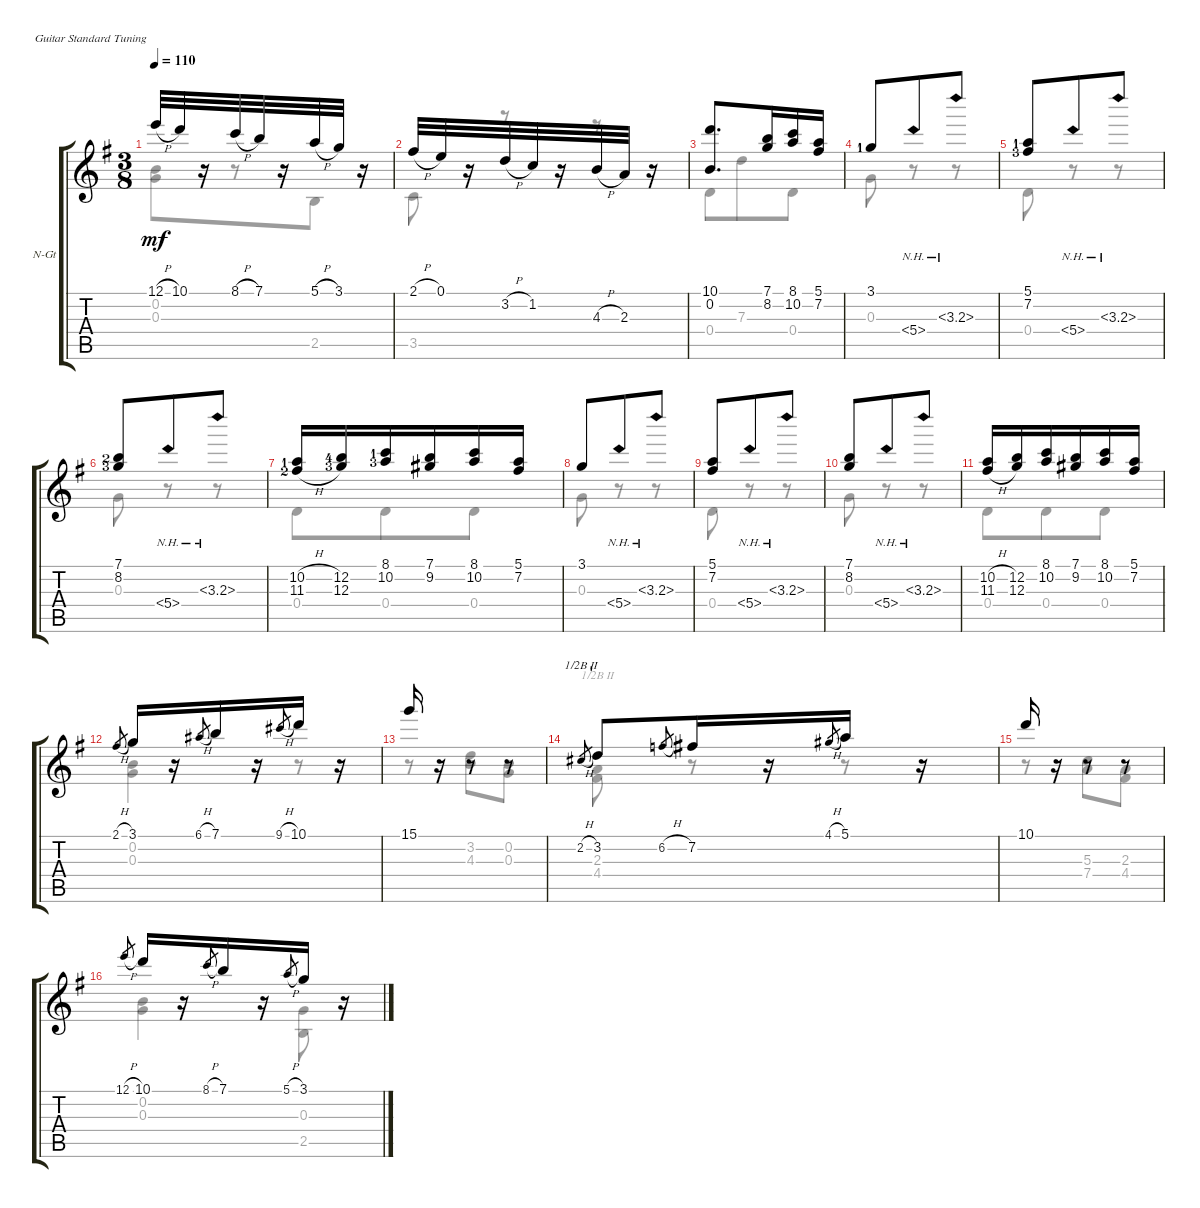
\defaultSystemsLayout 4
\bracketExtendMode groupsimilarinstruments
\firstSystemTrackNameOrientation horizontal
\otherSystemsTrackNameOrientation horizontal
\track ("Nylon Guitar" "N-Gt") {instrument acousticguitarnylon}
\staff {score tabs}
\tuning (E4 B3 G3 D3 A2 E2)
\voice
\ts (3 8)
\tempo 110
\clef g2
\ks g
12.1{h}.32{dy mf} 10.1.32 r.16 8.1{h}.32 7.1.32 r.16 5.1{h}.32 3.1.32 r.16 |
2.1{h}.32 0.1.32 r.16 3.2{h}.32 1.2.32 r.16 4.3{h}.32 2.3.32 r.16 |
(10.1 0.2).8{d} (7.1 8.2).16 (8.1 10.2).16 (5.1 7.2).16 |
3.1{lf 2}.8 5.4{nh}.8 3.3{nh}.8 |
(5.1{lf 2} 7.2{lf 4}).8 5.4{nh}.8 3.3{nh}.8 |
(7.1{lf 3} 8.2{lf 4}).8 5.4{nh}.8 3.3{nh}.8 |
(10.2{h lf 2} 11.3{h lf 3}).16 (12.2{lf 5} 12.3{lf 4}).16 (8.1{lf 2} 10.2{lf 4}).16 (7.1 9.2).16 (8.1 10.2).16 (5.1 7.2).16 |
3.1.8 5.4{nh}.8 3.3{nh}.8 |
(5.1 7.2).8 5.4{nh}.8 3.3{nh}.8 |
(7.1 8.2).8 5.4{nh}.8 3.3{nh}.8 |
(10.2{h} 11.3{h}).16 (12.2 12.3).16 (8.1 10.2).16 (7.1 9.2).16 (8.1 10.2).16 (5.1 7.2).16 |
2.1{h}.8{gr} 3.1.16 r.16 6.1{h}.8{gr} 7.1.16 r.16 9.1{h}.8{gr} 10.1.16 r.16 |
15.1.16 r.16 r.8 r.8 |
2.2{h}.8{gr barre (2 half)} 3.2.8{barre (2 half)} 6.2{h}.8{gr} 7.2.16 r.16 4.1{h}.8{gr} 5.1.16 r.16 |
10.1.16 r.16 r.8 r.8 |
12.1{h}.8{gr} 10.1.16 r.16 8.1{h}.8{gr} 7.1.16 r.16 5.1{h}.8{gr} 3.1.16 r.16
\voice
\clef g2
\ottava regular
\simile none
\ks g
(0.2 0.3).8{dy mf} r.8 2.5.8 |
3.5.8 r.8 r.8 |
0.4.8 7.3.8 0.4.8 |
0.3.8 r.8 r.8 |
0.4.8 r.8 r.8 |
0.3.8 r.8 r.8 |
0.4.8 0.4.8 0.4.8 |
0.3.8 r.8 r.8 |
0.4.8 r.8 r.8 |
0.3.8 r.8 r.8 |
0.4.8 0.4.8 0.4.8 |
(0.2 0.3).4 r.8 |
r.8 (4.3 3.2).8 (0.2 0.3).8 |
(2.3 4.4).8{barre (2 half)} r.8 r.8 |
r.8 (7.4 5.3).8 (2.3 4.4).8 |
(0.2 0.3).4 (0.3 2.5).8
